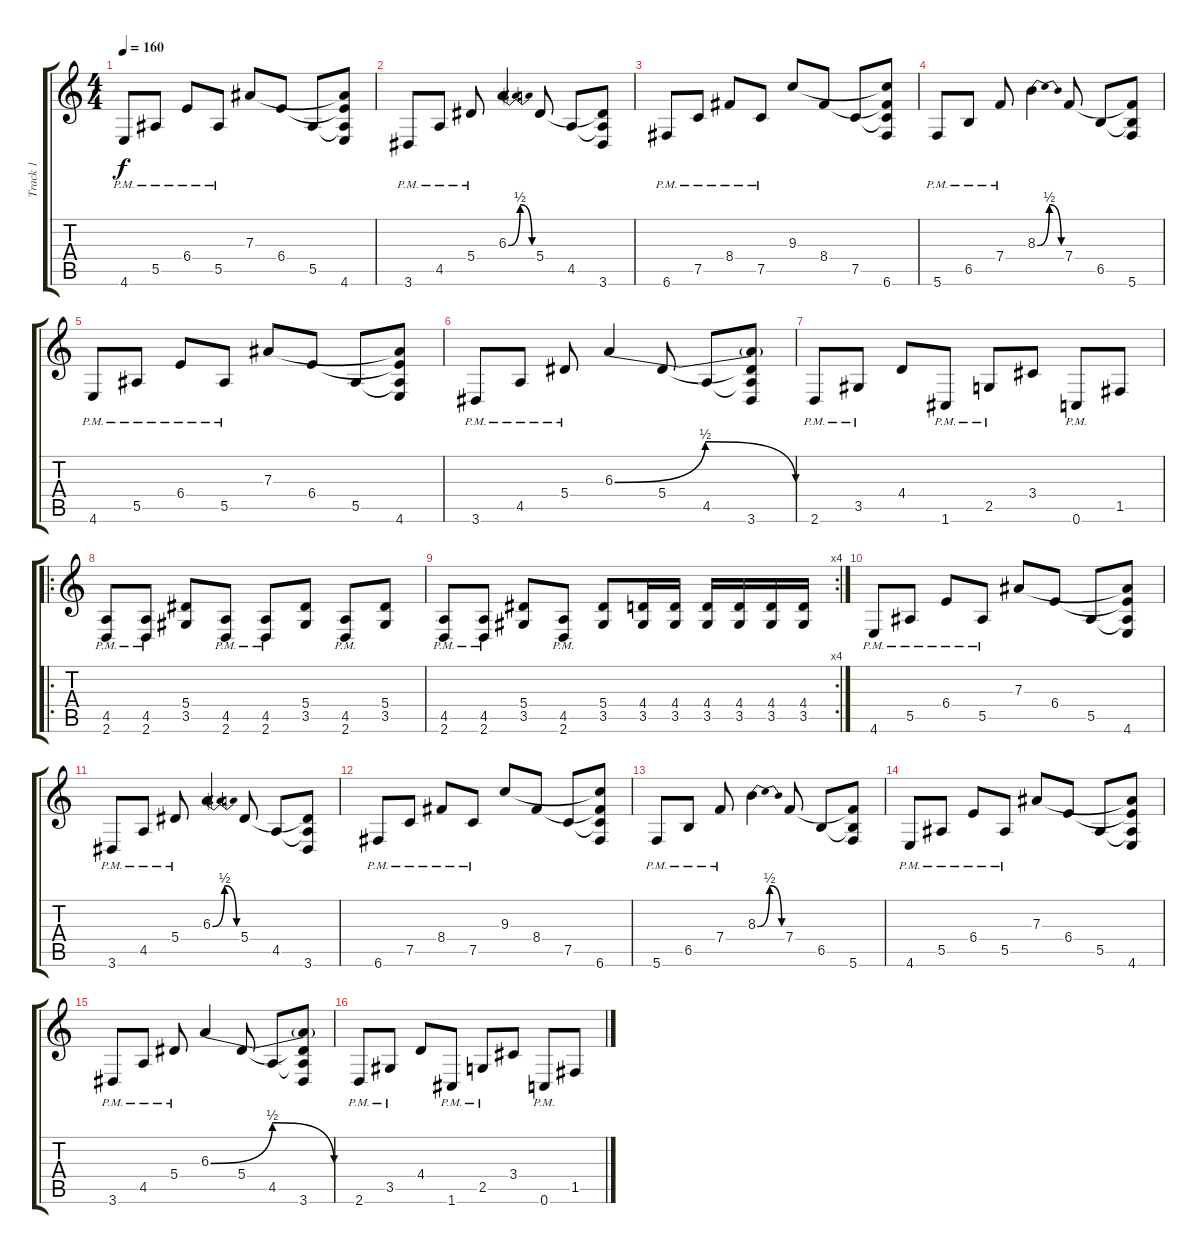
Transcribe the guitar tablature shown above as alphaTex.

\track ("Track 1" "Track 1") {instrument distortionguitar}
\staff {score tabs}
\tuning (C4 G3 Eb3 Bb2 F2 C2) {hide}
\ts (4 4)
\tempo 160
\clef g2
\ks c
4.6{pm}.8{dy f} 5.5{pm}.8 6.4{pm}.8 5.5{pm}.8 7.3.8 6.4.8 5.5.8 (7.3{t} 6.4{t} 5.5{t} 4.6).8 |
3.6{pm}.8 4.5{pm}.8 5.4{pm}.8 6.3{be (bendrelease 0 0 30 2 30 2 60 0)}.4 5.4.8 4.5.8 (5.4{t} 4.5{t} 3.6).8 |
6.6{pm}.8 7.5{pm}.8 8.4{pm}.8 7.5{pm}.8 9.3.8 8.4.8 7.5.8 (9.3{t} 8.4{t} 7.5{t} 6.6).8 |
5.6{pm}.8 6.5{pm}.8 7.4{pm}.8 8.3{be (bendrelease 0 0 30 2 30 2 60 0)}.4 7.4.8 6.5.8 (7.4{t} 6.5{t} 5.6).8 |
4.6{pm}.8 5.5{pm}.8 6.4{pm}.8 5.5{pm}.8 7.3.8 6.4.8 5.5.8 (7.3{t} 6.4{t} 5.5{t} 4.6).8 |
3.6{pm}.8 4.5{pm}.8 5.4{pm}.8 6.3{be (bendrelease 0 0 30 2 30 2 60 0)}.4 5.4.8 4.5.8 (6.3{t} 5.4{t} 4.5{t} 3.6).8 |
2.6{pm}.8 3.5{pm}.8 4.4.8 1.6{pm}.8 2.5{pm}.8 3.4.8 0.6{pm}.8 1.5.8 |
\ro
(4.5{pm} 2.6{pm}).8 (4.5{pm} 2.6{pm}).8 (5.4 3.5).8 (4.5{pm} 2.6{pm}).8 (4.5{pm} 2.6{pm}).8 (5.4 3.5).8 (4.5{pm} 2.6{pm}).8 (5.4 3.5).8 |
\rc 4
(4.5{pm} 2.6{pm}).8 (4.5{pm} 2.6{pm}).8 (5.4 3.5).8 (4.5{pm} 2.6{pm}).8 (5.4 3.5).8 (4.4 3.5).16 (4.4 3.5).16 (4.4 3.5).16 (4.4 3.5).16 (4.4 3.5).16 (4.4 3.5).16 |
4.6{pm}.8 5.5{pm}.8 6.4{pm}.8 5.5{pm}.8 7.3.8 6.4.8 5.5.8 (7.3{t} 6.4{t} 5.5{t} 4.6).8 |
3.6{pm}.8 4.5{pm}.8 5.4{pm}.8 6.3{be (bendrelease 0 0 30 2 30 2 60 0)}.4 5.4.8 4.5.8 (5.4{t} 4.5{t} 3.6).8 |
6.6{pm}.8 7.5{pm}.8 8.4{pm}.8 7.5{pm}.8 9.3.8 8.4.8 7.5.8 (9.3{t} 8.4{t} 7.5{t} 6.6).8 |
5.6{pm}.8 6.5{pm}.8 7.4{pm}.8 8.3{be (bendrelease 0 0 30 2 30 2 60 0)}.4 7.4.8 6.5.8 (7.4{t} 6.5{t} 5.6).8 |
4.6{pm}.8 5.5{pm}.8 6.4{pm}.8 5.5{pm}.8 7.3.8 6.4.8 5.5.8 (7.3{t} 6.4{t} 5.5{t} 4.6).8 |
3.6{pm}.8 4.5{pm}.8 5.4{pm}.8 6.3{be (bendrelease 0 0 30 2 30 2 60 0)}.4 5.4.8 4.5.8 (6.3{t} 5.4{t} 4.5{t} 3.6).8 |
2.6{pm}.8 3.5{pm}.8 4.4.8 1.6{pm}.8 2.5{pm}.8 3.4.8 0.6{pm}.8 1.5.8
